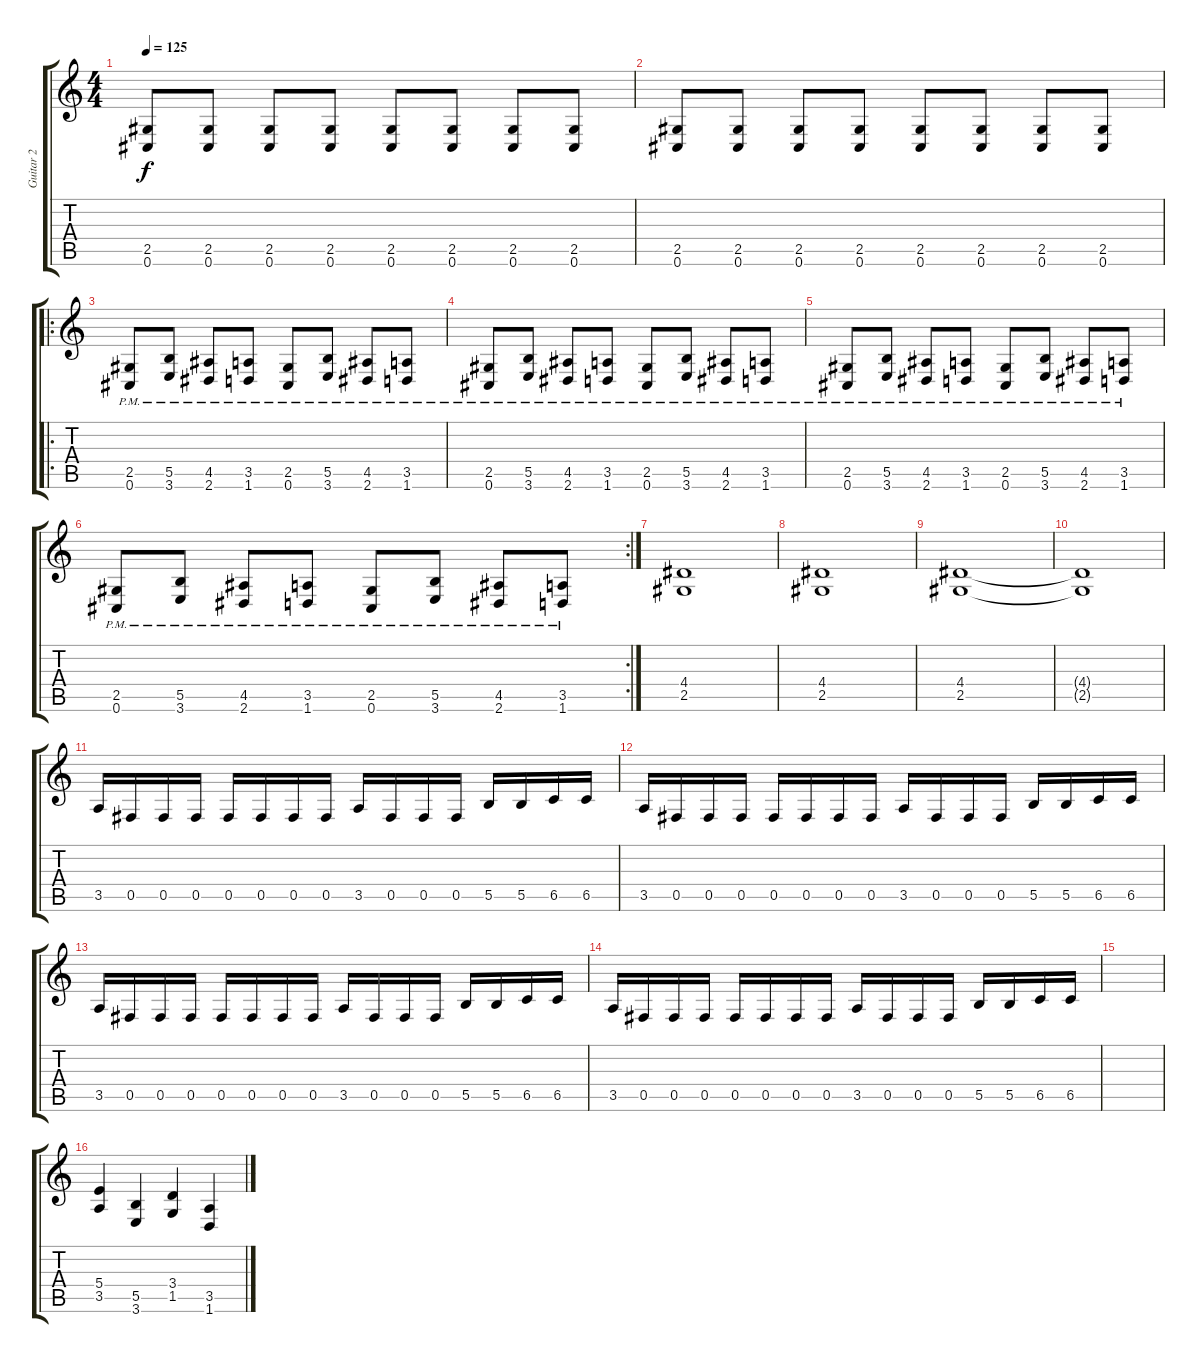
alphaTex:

\track ("Guitar 2" "Guitar 2") {instrument overdrivenguitar}
\staff {score tabs}
\tuning (Db4 Ab3 E3 B2 Gb2 Db2) {hide}
\ts (4 4)
\tempo 125
\clef g2
\ks c
(2.5 0.6).8{dy f} (2.5 0.6).8 (2.5 0.6).8 (2.5 0.6).8 (2.5 0.6).8 (2.5 0.6).8 (2.5 0.6).8 (2.5 0.6).8 |
(2.5 0.6).8 (2.5 0.6).8 (2.5 0.6).8 (2.5 0.6).8 (2.5 0.6).8 (2.5 0.6).8 (2.5 0.6).8 (2.5 0.6).8 |
\ro
(2.5{pm} 0.6{pm}).8 (5.5{pm} 3.6{pm}).8 (4.5{pm} 2.6{pm}).8 (3.5{pm} 1.6{pm}).8 (2.5{pm} 0.6{pm}).8 (5.5{pm} 3.6{pm}).8 (4.5{pm} 2.6{pm}).8 (3.5{pm} 1.6{pm}).8 |
(2.5{pm} 0.6{pm}).8 (5.5{pm} 3.6{pm}).8 (4.5{pm} 2.6{pm}).8 (3.5{pm} 1.6{pm}).8 (2.5{pm} 0.6{pm}).8 (5.5{pm} 3.6{pm}).8 (4.5{pm} 2.6{pm}).8 (3.5{pm} 1.6{pm}).8 |
(2.5{pm} 0.6{pm}).8 (5.5{pm} 3.6{pm}).8 (4.5{pm} 2.6{pm}).8 (3.5{pm} 1.6{pm}).8 (2.5{pm} 0.6{pm}).8 (5.5{pm} 3.6{pm}).8 (4.5{pm} 2.6{pm}).8 (3.5{pm} 1.6{pm}).8 |
\rc 2
(2.5{pm} 0.6{pm}).8 (5.5{pm} 3.6{pm}).8 (4.5{pm} 2.6{pm}).8 (3.5{pm} 1.6{pm}).8 (2.5{pm} 0.6{pm}).8 (5.5{pm} 3.6{pm}).8 (4.5{pm} 2.6{pm}).8 (3.5{pm} 1.6{pm}).8 |
(4.4 2.5).1 |
(4.4 2.5).1 |
(4.4 2.5).1 |
(4.4{t} 2.5{t}).1 |
3.5.16 0.5.16 0.5.16 0.5.16 0.5.16 0.5.16 0.5.16 0.5.16 3.5.16 0.5.16 0.5.16 0.5.16 5.5.16 5.5.16 6.5.16 6.5.16 |
3.5.16 0.5.16 0.5.16 0.5.16 0.5.16 0.5.16 0.5.16 0.5.16 3.5.16 0.5.16 0.5.16 0.5.16 5.5.16 5.5.16 6.5.16 6.5.16 |
3.5.16 0.5.16 0.5.16 0.5.16 0.5.16 0.5.16 0.5.16 0.5.16 3.5.16 0.5.16 0.5.16 0.5.16 5.5.16 5.5.16 6.5.16 6.5.16 |
3.5.16 0.5.16 0.5.16 0.5.16 0.5.16 0.5.16 0.5.16 0.5.16 3.5.16 0.5.16 0.5.16 0.5.16 5.5.16 5.5.16 6.5.16 6.5.16 |
|
(5.4 3.5).4 (5.5 3.6).4 (3.4 1.5).4 (3.5 1.6).4
